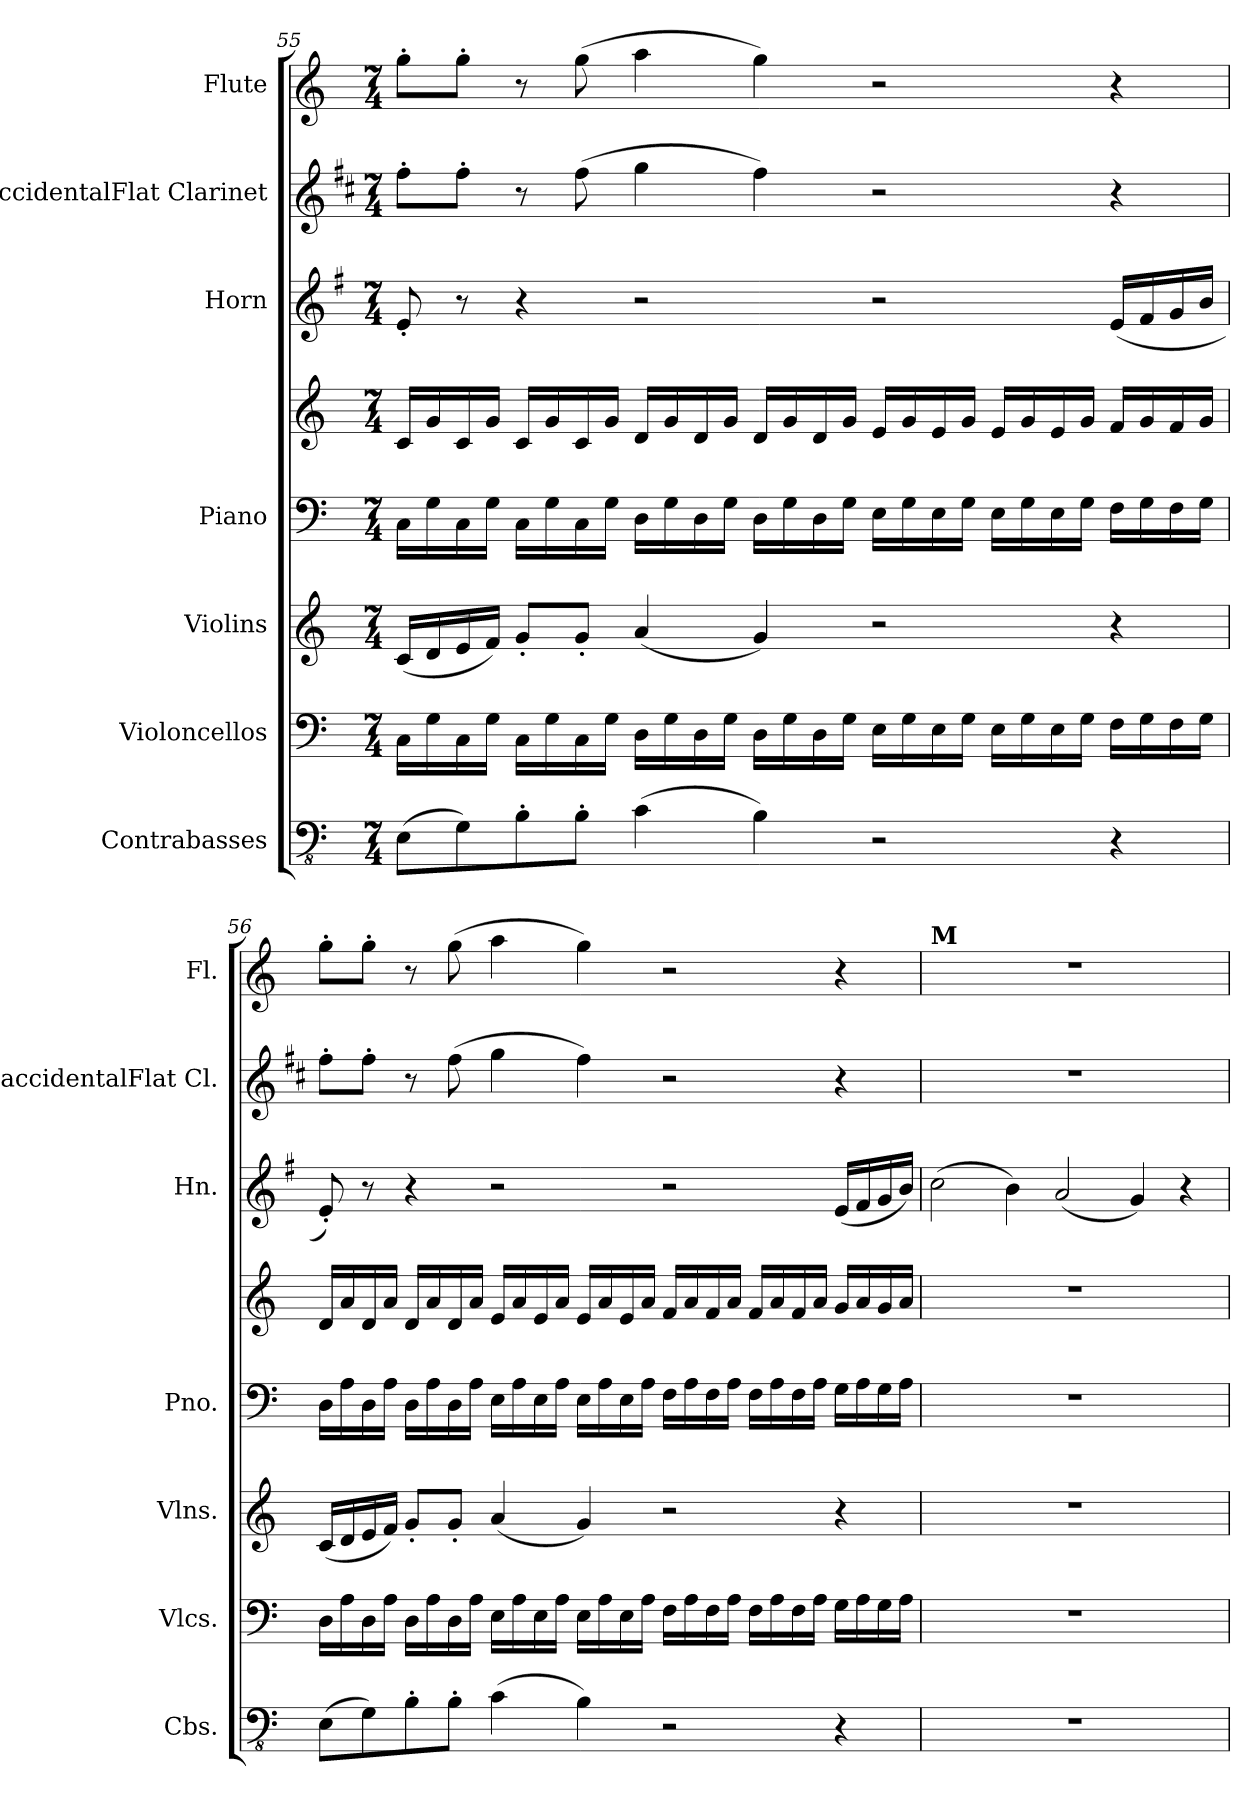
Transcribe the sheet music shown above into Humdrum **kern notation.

**kern	**kern	**kern	**kern	**kern	**kern	**kern	**kern
*part7	*part6	*part5	*part4	*part4	*part3	*part2	*part1
*staff8	*staff7	*staff6	*staff5	*staff4	*staff3	*staff2	*staff1
*I"Contrabasses	*I"Violoncellos	*I"Violins	*I"Piano	*	*I"Horn	*I"BaccidentalFlat Clarinet	*I"Flute
*I'Cbs.	*I'Vlcs.	*I'Vlns.	*I'Pno.	*	*I'Hn.	*I'BaccidentalFlat Cl.	*I'Fl.
!!LO:LB:g=z
*clefFv4	*clefF4	*clefG2	*clefF4	*clefG2	*clefG2	*clefG2	*clefG2
*	*	*	*	*	*ITrd4c7	*ITrd1c2	*
*k[]	*k[]	*k[]	*k[]	*k[]	*k[]	*k[]	*k[]
*M7/4	*M7/4	*M7/4	*M7/4	*M7/4	*M7/4	*M7/4	*M7/4
=55	=55	=55	=55	=55	=55	=55	=55
(8EE\L	16C\LL	(16c/LL	16C\LL	16c/LL	8A'/	8ee'\L	8gg'\L
.	16G\	16d/	16G\	16g/	.	.	.
8GG\)	16C\	16e/	16C\	16c/	8r	8ee'\J	8gg'\J
.	16G\JJ	16f/JJ)	16G\JJ	16g/JJ	.	.	.
8BB'\	16C\LL	8g'/L	16C\LL	16c/LL	4r	8r	8r
.	16G\	.	16G\	16g/	.	.	.
8BB'\J	16C\	8g'/J	16C\	16c/	.	(8ee\	(8gg\
.	16G\JJ	.	16G\JJ	16g/JJ	.	.	.
(4C\	16D\LL	(4a/	16D\LL	16d/LL	2r	4ff\	4aa\
.	16G\	.	16G\	16g/	.	.	.
.	16D\	.	16D\	16d/	.	.	.
.	16G\JJ	.	16G\JJ	16g/JJ	.	.	.
4BB\)	16D\LL	4g/)	16D\LL	16d/LL	.	4ee\)	4gg\)
.	16G\	.	16G\	16g/	.	.	.
.	16D\	.	16D\	16d/	.	.	.
.	16G\JJ	.	16G\JJ	16g/JJ	.	.	.
2r	16E\LL	2r	16E\LL	16e/LL	2r	2r	2r
.	16G\	.	16G\	16g/	.	.	.
.	16E\	.	16E\	16e/	.	.	.
.	16G\JJ	.	16G\JJ	16g/JJ	.	.	.
.	16E\LL	.	16E\LL	16e/LL	.	.	.
.	16G\	.	16G\	16g/	.	.	.
.	16E\	.	16E\	16e/	.	.	.
.	16G\JJ	.	16G\JJ	16g/JJ	.	.	.
4r	16F\LL	4r	16F\LL	16f/LL	(16A/LL	4r	4r
.	16G\	.	16G\	16g/	16B/	.	.
.	16F\	.	16F\	16f/	16c/	.	.
.	16G\JJ	.	16G\JJ	16g/JJ	16e/JJ	.	.
=56	=56	=56	=56	=56	=56	=56	=56
(8EE\L	16D\LL	(16c/LL	16D\LL	16d/LL	8A'/)	8ee'\L	8gg'\L
.	16A\	16d/	16A\	16a/	.	.	.
8GG\)	16D\	16e/	16D\	16d/	8r	8ee'\J	8gg'\J
.	16A\JJ	16f/JJ)	16A\JJ	16a/JJ	.	.	.
8BB'\	16D\LL	8g'/L	16D\LL	16d/LL	4r	8r	8r
.	16A\	.	16A\	16a/	.	.	.
8BB'\J	16D\	8g'/J	16D\	16d/	.	(8ee\	(8gg\
.	16A\JJ	.	16A\JJ	16a/JJ	.	.	.
(4C\	16E\LL	(4a/	16E\LL	16e/LL	2r	4ff\	4aa\
.	16A\	.	16A\	16a/	.	.	.
.	16E\	.	16E\	16e/	.	.	.
.	16A\JJ	.	16A\JJ	16a/JJ	.	.	.
4BB\)	16E\LL	4g/)	16E\LL	16e/LL	.	4ee\)	4gg\)
.	16A\	.	16A\	16a/	.	.	.
.	16E\	.	16E\	16e/	.	.	.
.	16A\JJ	.	16A\JJ	16a/JJ	.	.	.
2r	16F\LL	2r	16F\LL	16f/LL	2r	2r	2r
.	16A\	.	16A\	16a/	.	.	.
.	16F\	.	16F\	16f/	.	.	.
.	16A\JJ	.	16A\JJ	16a/JJ	.	.	.
.	16F\LL	.	16F\LL	16f/LL	.	.	.
.	16A\	.	16A\	16a/	.	.	.
.	16F\	.	16F\	16f/	.	.	.
.	16A\JJ	.	16A\JJ	16a/JJ	.	.	.
4r	16G\LL	4r	16G\LL	16g/LL	(16A/LL	4r	4r
.	16A\	.	16A\	16a/	16B/	.	.
.	16G\	.	16G\	16g/	16c/	.	.
.	16A\JJ	.	16A\JJ	16a/JJ	16e/JJ)	.	.
=57	=57	=57	=57	=57	=57	=57	=57
!	!	!	!	!	!	!	!LO:TX:a:B:t=M
1..r	1..r	1..r	1..r	1..r	(2f\	1..r	1..r
.	.	.	.	.	4e\)	.	.
.	.	.	.	.	(2d/	.	.
.	.	.	.	.	4c/)	.	.
.	.	.	.	.	4r	.	.
=	=	=	=	=	=	=	=
*-	*-	*-	*-	*-	*-	*-	*-
